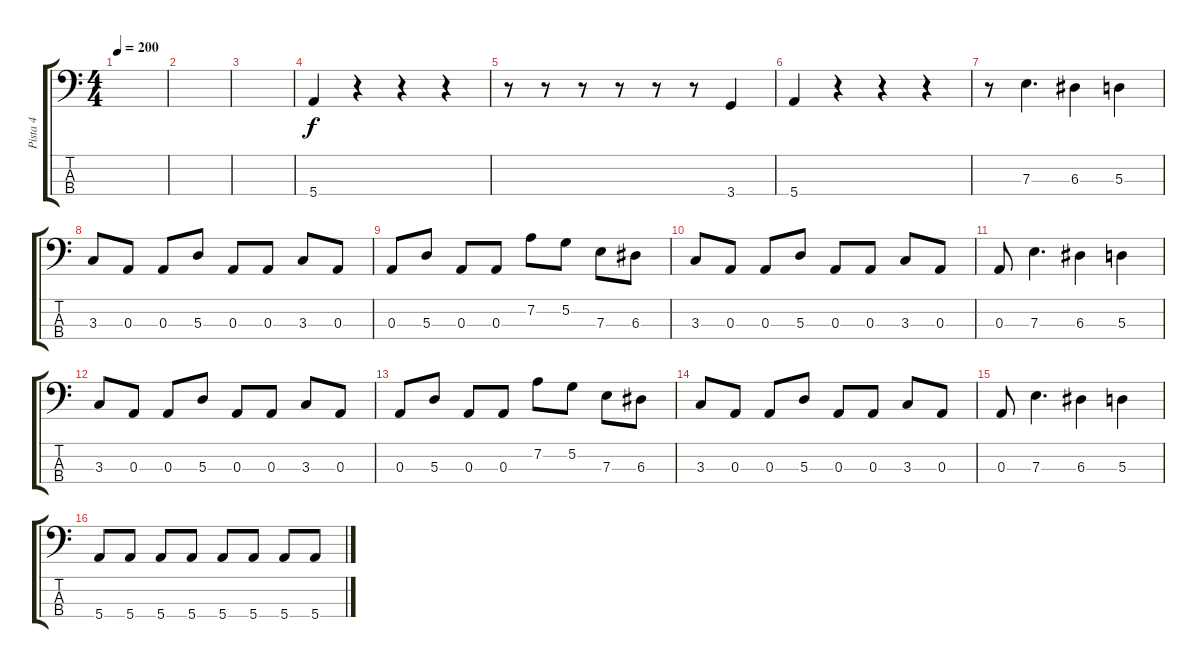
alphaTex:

\track ("Pista 4" "Pista 4") {instrument electricbassfinger}
\staff {score tabs}
\tuning (G2 D2 A1 E1) {hide}
\ts (4 4)
\tempo 200
\clef f4
\ks c
|
|
|
5.4.4 r.4 r.4 r.4 |
r.8 r.8 r.8 r.8 r.8 r.8 3.4.4 |
5.4.4 r.4 r.4 r.4 |
r.8 7.3.4{d} 6.3.4 5.3.4 |
3.3.8 0.3.8 0.3.8 5.3.8 0.3.8 0.3.8 3.3.8 0.3.8 |
0.3.8 5.3.8 0.3.8 0.3.8 7.2.8 5.2.8 7.3.8 6.3.8 |
3.3.8 0.3.8 0.3.8 5.3.8 0.3.8 0.3.8 3.3.8 0.3.8 |
0.3.8 7.3.4{d} 6.3.4 5.3.4 |
3.3.8 0.3.8 0.3.8 5.3.8 0.3.8 0.3.8 3.3.8 0.3.8 |
0.3.8 5.3.8 0.3.8 0.3.8 7.2.8 5.2.8 7.3.8 6.3.8 |
3.3.8 0.3.8 0.3.8 5.3.8 0.3.8 0.3.8 3.3.8 0.3.8 |
0.3.8 7.3.4{d} 6.3.4 5.3.4 |
5.4.8 5.4.8 5.4.8 5.4.8 5.4.8 5.4.8 5.4.8 5.4.8
